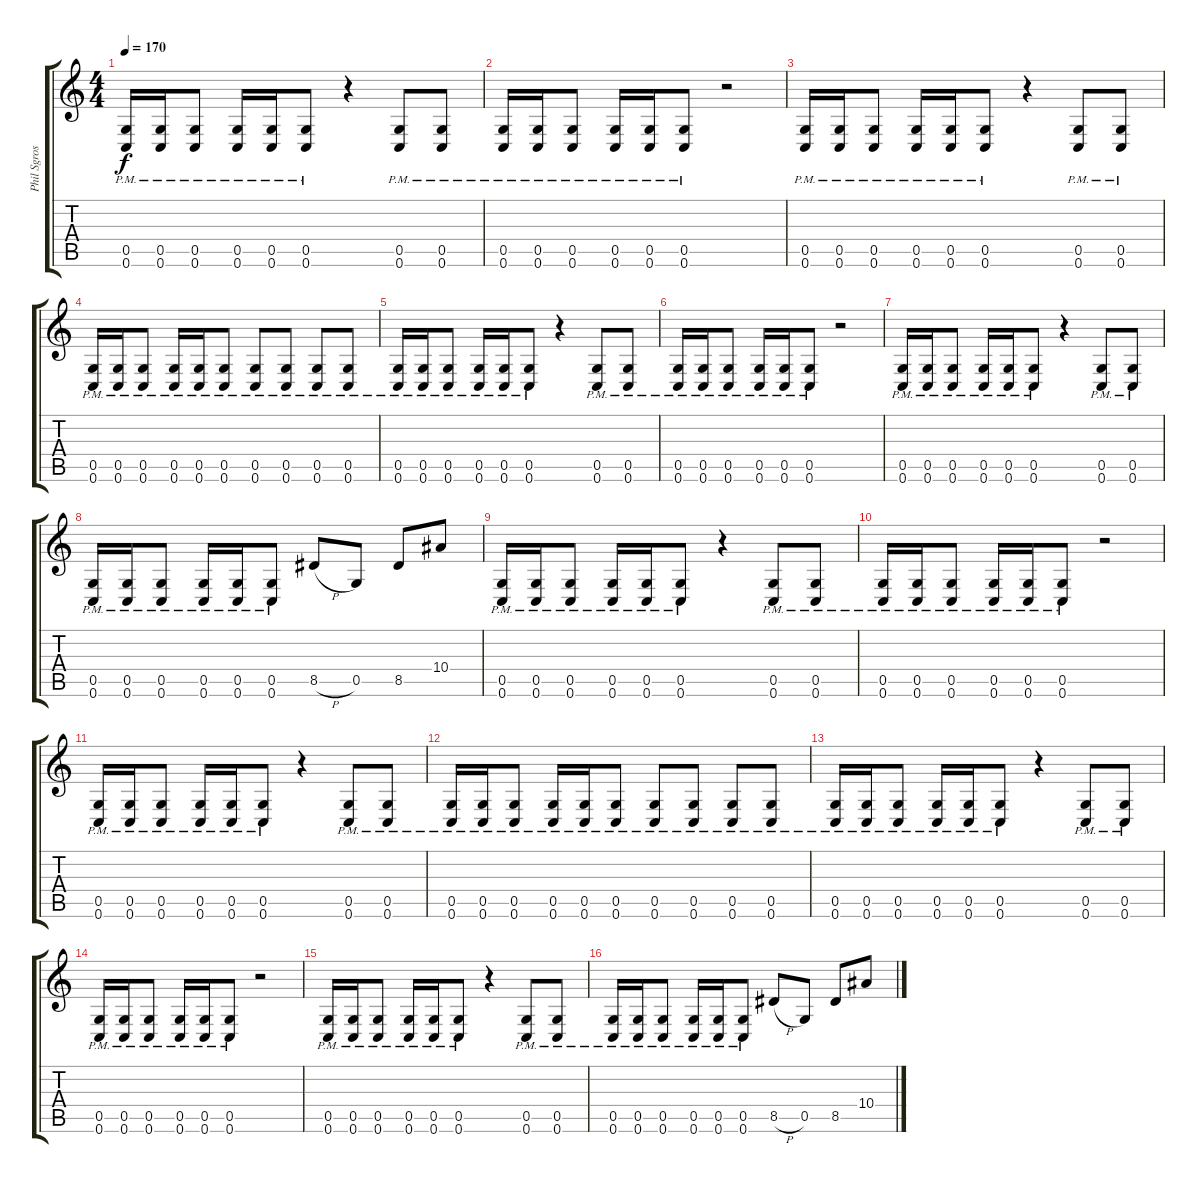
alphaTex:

\track ("Phil Sgrosso" "Phil Sgros") {instrument distortionguitar}
\staff {score tabs}
\tuning (D4 A3 F3 C3 G2 C2) {hide}
\ts (4 4)
\tempo 172
\tempo 170
\clef g2
\ks c
(0.5{pm} 0.6{pm}).16{dy f} (0.5{pm} 0.6{pm}).16 (0.5{pm} 0.6{pm}).8 (0.5{pm} 0.6{pm}).16 (0.5{pm} 0.6{pm}).16 (0.5{pm} 0.6{pm}).8 r.4 (0.5{pm} 0.6{pm}).8 (0.5{pm} 0.6{pm}).8 |
(0.5{pm} 0.6{pm}).16 (0.5{pm} 0.6{pm}).16 (0.5{pm} 0.6{pm}).8 (0.5{pm} 0.6{pm}).16 (0.5{pm} 0.6{pm}).16 (0.5{pm} 0.6{pm}).8 r.2 |
(0.5{pm} 0.6{pm}).16 (0.5{pm} 0.6{pm}).16 (0.5{pm} 0.6{pm}).8 (0.5{pm} 0.6{pm}).16 (0.5{pm} 0.6{pm}).16 (0.5{pm} 0.6{pm}).8 r.4 (0.5{pm} 0.6{pm}).8 (0.5{pm} 0.6{pm}).8 |
(0.5{pm} 0.6{pm}).16 (0.5{pm} 0.6{pm}).16 (0.5{pm} 0.6{pm}).8 (0.5{pm} 0.6{pm}).16 (0.5{pm} 0.6{pm}).16 (0.5{pm} 0.6{pm}).8 (0.5{pm} 0.6{pm}).8 (0.5{pm} 0.6{pm}).8 (0.5{pm} 0.6{pm}).8 (0.5{pm} 0.6{pm}).8 |
(0.5{pm} 0.6{pm}).16 (0.5{pm} 0.6{pm}).16 (0.5{pm} 0.6{pm}).8 (0.5{pm} 0.6{pm}).16 (0.5{pm} 0.6{pm}).16 (0.5{pm} 0.6{pm}).8 r.4 (0.5{pm} 0.6{pm}).8 (0.5{pm} 0.6{pm}).8 |
(0.5{pm} 0.6{pm}).16 (0.5{pm} 0.6{pm}).16 (0.5{pm} 0.6{pm}).8 (0.5{pm} 0.6{pm}).16 (0.5{pm} 0.6{pm}).16 (0.5{pm} 0.6{pm}).8 r.2 |
(0.5{pm} 0.6{pm}).16 (0.5{pm} 0.6{pm}).16 (0.5{pm} 0.6{pm}).8 (0.5{pm} 0.6{pm}).16 (0.5{pm} 0.6{pm}).16 (0.5{pm} 0.6{pm}).8 r.4 (0.5{pm} 0.6{pm}).8 (0.5{pm} 0.6{pm}).8 |
(0.5{pm} 0.6{pm}).16 (0.5{pm} 0.6{pm}).16 (0.5{pm} 0.6{pm}).8 (0.5{pm} 0.6{pm}).16 (0.5{pm} 0.6{pm}).16 (0.5{pm} 0.6{pm}).8 8.5{h}.8 0.5.8 8.5.8 10.4.8 |
(0.5{pm} 0.6{pm}).16 (0.5{pm} 0.6{pm}).16 (0.5{pm} 0.6{pm}).8 (0.5{pm} 0.6{pm}).16 (0.5{pm} 0.6{pm}).16 (0.5{pm} 0.6{pm}).8 r.4 (0.5{pm} 0.6{pm}).8 (0.5{pm} 0.6{pm}).8 |
(0.5{pm} 0.6{pm}).16 (0.5{pm} 0.6{pm}).16 (0.5{pm} 0.6{pm}).8 (0.5{pm} 0.6{pm}).16 (0.5{pm} 0.6{pm}).16 (0.5{pm} 0.6{pm}).8 r.2 |
(0.5{pm} 0.6{pm}).16 (0.5{pm} 0.6{pm}).16 (0.5{pm} 0.6{pm}).8 (0.5{pm} 0.6{pm}).16 (0.5{pm} 0.6{pm}).16 (0.5{pm} 0.6{pm}).8 r.4 (0.5{pm} 0.6{pm}).8 (0.5{pm} 0.6{pm}).8 |
(0.5{pm} 0.6{pm}).16 (0.5{pm} 0.6{pm}).16 (0.5{pm} 0.6{pm}).8 (0.5{pm} 0.6{pm}).16 (0.5{pm} 0.6{pm}).16 (0.5{pm} 0.6{pm}).8 (0.5{pm} 0.6{pm}).8 (0.5{pm} 0.6{pm}).8 (0.5{pm} 0.6{pm}).8 (0.5{pm} 0.6{pm}).8 |
(0.5{pm} 0.6{pm}).16 (0.5{pm} 0.6{pm}).16 (0.5{pm} 0.6{pm}).8 (0.5{pm} 0.6{pm}).16 (0.5{pm} 0.6{pm}).16 (0.5{pm} 0.6{pm}).8 r.4 (0.5{pm} 0.6{pm}).8 (0.5{pm} 0.6{pm}).8 |
(0.5{pm} 0.6{pm}).16 (0.5{pm} 0.6{pm}).16 (0.5{pm} 0.6{pm}).8 (0.5{pm} 0.6{pm}).16 (0.5{pm} 0.6{pm}).16 (0.5{pm} 0.6{pm}).8 r.2 |
(0.5{pm} 0.6{pm}).16 (0.5{pm} 0.6{pm}).16 (0.5{pm} 0.6{pm}).8 (0.5{pm} 0.6{pm}).16 (0.5{pm} 0.6{pm}).16 (0.5{pm} 0.6{pm}).8 r.4 (0.5{pm} 0.6{pm}).8 (0.5{pm} 0.6{pm}).8 |
(0.5{pm} 0.6{pm}).16 (0.5{pm} 0.6{pm}).16 (0.5{pm} 0.6{pm}).8 (0.5{pm} 0.6{pm}).16 (0.5{pm} 0.6{pm}).16 (0.5{pm} 0.6{pm}).8 8.5{h}.8 0.5.8 8.5.8 10.4.8
